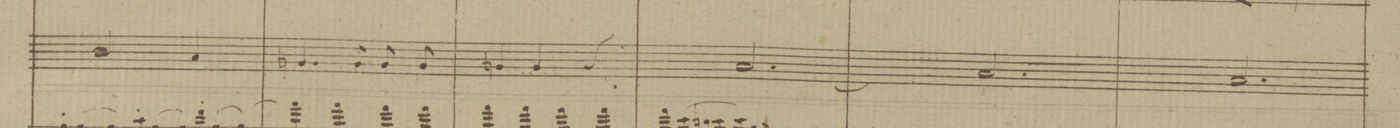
**kern	**dynam	**text	**text
*I"Basso	*	*	*
*clefF4	*	*	*
*k[b-]	*	*	*
*M3/4	*	*	*
2D/	.	.	.
4C/	.	.	.
=63	=63	=63	=63
4.BBn/	ff	.	.
8BB/	.	.	.
8BB/	.	.	.
8BB/	.	.	.
=64	=64	=64	=64
4BBn/	.	.	.
4BB/	.	.	.
4r	.	.	.
=65	=65	=65	=65
[2.C/	.	.	.
=66	=66	=66	=66
2.C/]	.	.	.
=67	=67	=67	=67
2.C/	.	.	.
=68	=68	=68	=68
*-	*-	*-	*-
